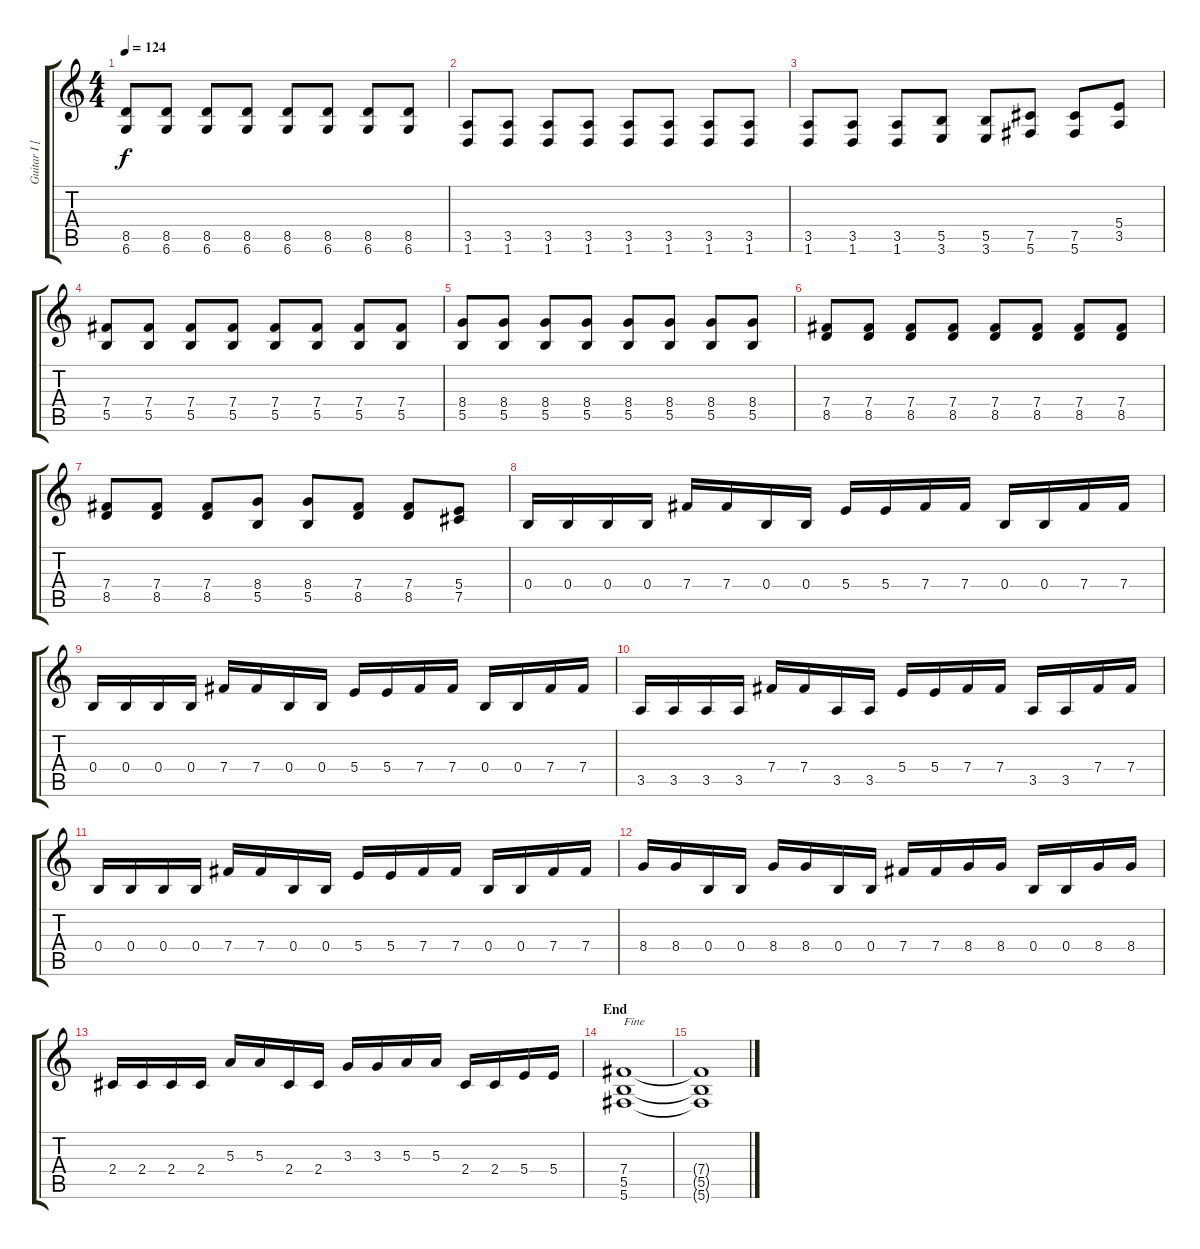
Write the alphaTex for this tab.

\track ("Guitar I [Sundin]" "Guitar I [") {instrument distortionguitar}
\staff {score tabs}
\tuning (Db4 Ab3 E3 B2 Gb2 Db2) {hide}
\ts (4 4)
\tempo 124
\clef g2
\ks c
(8.5 6.6).8{dy f} (8.5 6.6).8 (8.5 6.6).8 (8.5 6.6).8 (8.5 6.6).8 (8.5 6.6).8 (8.5 6.6).8 (8.5 6.6).8 |
(3.5 1.6).8 (3.5 1.6).8 (3.5 1.6).8 (3.5 1.6).8 (3.5 1.6).8 (3.5 1.6).8 (3.5 1.6).8 (3.5 1.6).8 |
(3.5 1.6).8 (3.5 1.6).8 (3.5 1.6).8 (5.5 3.6).8 (5.5 3.6).8 (7.5 5.6).8 (7.5 5.6).8 (5.4 3.5).8 |
(7.4 5.5).8 (7.4 5.5).8 (7.4 5.5).8 (7.4 5.5).8 (7.4 5.5).8 (7.4 5.5).8 (7.4 5.5).8 (7.4 5.5).8 |
(8.4 5.5).8 (8.4 5.5).8 (8.4 5.5).8 (8.4 5.5).8 (8.4 5.5).8 (8.4 5.5).8 (8.4 5.5).8 (8.4 5.5).8 |
(7.4 8.5).8 (7.4 8.5).8 (7.4 8.5).8 (7.4 8.5).8 (7.4 8.5).8 (7.4 8.5).8 (7.4 8.5).8 (7.4 8.5).8 |
(7.4 8.5).8 (7.4 8.5).8 (7.4 8.5).8 (8.4 5.5).8 (8.4 5.5).8 (7.4 8.5).8 (7.4 8.5).8 (5.4 7.5).8 |
0.4.16 0.4.16 0.4.16 0.4.16 7.4.16 7.4.16 0.4.16 0.4.16 5.4.16 5.4.16 7.4.16 7.4.16 0.4.16 0.4.16 7.4.16 7.4.16 |
0.4.16 0.4.16 0.4.16 0.4.16 7.4.16 7.4.16 0.4.16 0.4.16 5.4.16 5.4.16 7.4.16 7.4.16 0.4.16 0.4.16 7.4.16 7.4.16 |
3.5.16 3.5.16 3.5.16 3.5.16 7.4.16 7.4.16 3.5.16 3.5.16 5.4.16 5.4.16 7.4.16 7.4.16 3.5.16 3.5.16 7.4.16 7.4.16 |
0.4.16 0.4.16 0.4.16 0.4.16 7.4.16 7.4.16 0.4.16 0.4.16 5.4.16 5.4.16 7.4.16 7.4.16 0.4.16 0.4.16 7.4.16 7.4.16 |
8.4.16 8.4.16 0.4.16 0.4.16 8.4.16 8.4.16 0.4.16 0.4.16 7.4.16 7.4.16 8.4.16 8.4.16 0.4.16 0.4.16 8.4.16 8.4.16 |
2.4.16 2.4.16 2.4.16 2.4.16 5.3.16 5.3.16 2.4.16 2.4.16 3.3.16 3.3.16 5.3.16 5.3.16 2.4.16 2.4.16 5.4.16 5.4.16 |
\section ("" "End")
(7.4 5.5 5.6).1{txt "Fine"} |
(7.4{t} 5.5{t} 5.6{t}).1
